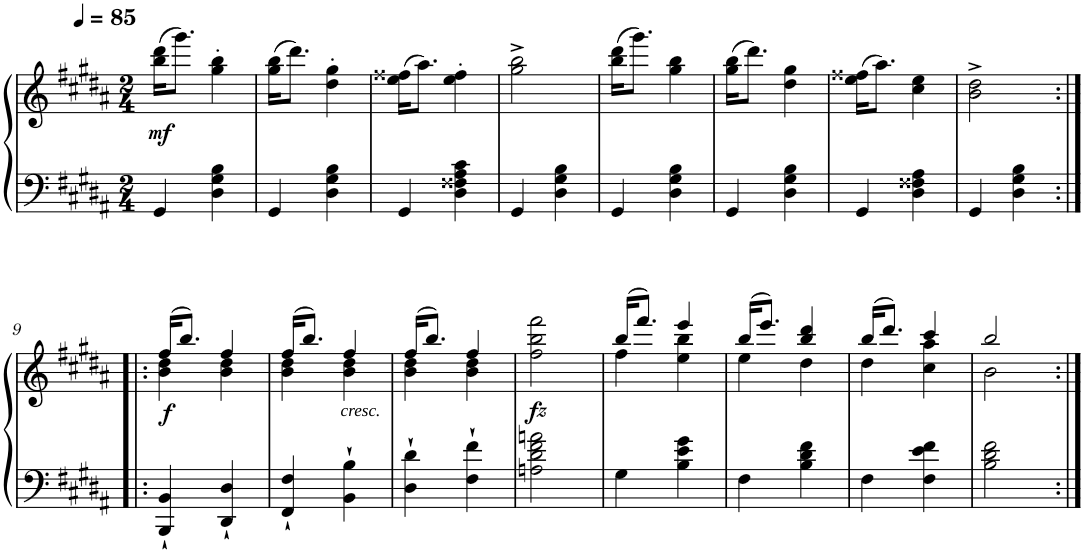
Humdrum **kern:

**kern	**kern	**dynam
*part1	*part1	*part1
*staff2	*staff1	*staff1/2
*I"Midi_1	*	*
*clefF4	*clefG2	*
*k[f#c#g#d#a#]	*k[f#c#g#d#a#]	*
*M2/4	*M2/4	*
*MM85	*MM85	*
=1	=1	=1
!	!	!LO:DY:b
4GG#/	(16bb\ 16ddd#\KL	mf
.	8.ggg#\J)	.
4D#\ 4G#\ 4B\	4gg#\' 4bb\'	.
=2	=2	=2
4GG#/	(>16gg#\ 16bb\KL	.
.	8.ddd#\J)	.
4D#\ 4G#\ 4B\	4dd#\' 4gg#\'	.
=3	=3	=3
4GG#/	(16ee\ 16ff##X\KL	.
.	8.aa#\J)	.
4D#\ 4F##X\ 4A#\ 4c#\	4ee\' 4ff##\'	.
=4	=4	=4
4GG#/	2gg#\^ 2bb\^	.
4D#\ 4G#\ 4B\	.	.
=5	=5	=5
4GG#/	(16bb\ 16ddd#\KL	.
.	8.ggg#\J)	.
4D#\ 4G#\ 4B\	4gg#\ 4bb\	.
=6	=6	=6
4GG#/	(>16gg#\ 16bb\KL	.
.	8.ddd#\J)	.
4D#\ 4G#\ 4B\	4dd#\ 4gg#\	.
=7	=7	=7
4GG#/	(16ee\ 16ff##X\KL	.
.	8.aa#\J)	.
4D#\ 4F##X\ 4A#\	4cc#\ 4ee\	.
=8	=8	=8
4GG#/	2b\^ 2dd#\^	.
4D#\ 4G#\ 4B\	.	.
!!LO:LB:g=z
=9:|!|:	=9:|!|:	=9:|!|:
*	*^	*
!	!	!	!LO:DY:b
4BBB/` 4BB/`	(>16ff#/KL	4b\ 4dd#\	f
.	8.bb/J)	.	.
4DD#/` 4D#/`	4ff#/	4b\ 4dd#\	.
=10	=10	=10	=10
4FF#/` 4F#/`	(>16ff#/KL	4b\ 4dd#\	.
.	8.bb/J)	.	.
!	!LO:TX:b:i:t=cresc.	!	!
4BB\` 4B\`	4ff#/	4b\ 4dd#\	.
=11	=11	=11	=11
4D#\` 4d#\`	(>16ff#/KL	4b\ 4dd#\	.
.	8.bb/J)	.	.
4F#\` 4f#\`	4ff#/	4b\ 4dd#\	.
=12	=12	=12	=12
!	!	!	!LO:DY:b
2An\ 2d#\ 2f#\ 2an\	2ff#\ 2bb\ 2fff#\	2ryy	fz
=13	=13	=13	=13
4G#\	(>16bb/KL	4ff#\	.
.	8.fff#/J)	.	.
4B\ 4e\ 4g#\	4eee/	4ee\ 4bb\	.
=14	=14	=14	=14
4F#\	(>16bb/KL	4ee\	.
.	8.eee/J)	.	.
4B\ 4d#\ 4f#\	4bb/ 4ddd#/	4dd#\	.
=15	=15	=15	=15
4F#\	(>16bb/KL	4dd#\	.
.	8.ddd#/J)	.	.
4F#\ 4e\ 4f#\	4ccc#/	4cc#\ 4aa#\	.
=16	=16	=16	=16
2B\ 2d#\ 2f#\	2bb/	2b\	.
*	*v	*v	*
=:|!	=:|!	=:|!
*-	*-	*-
